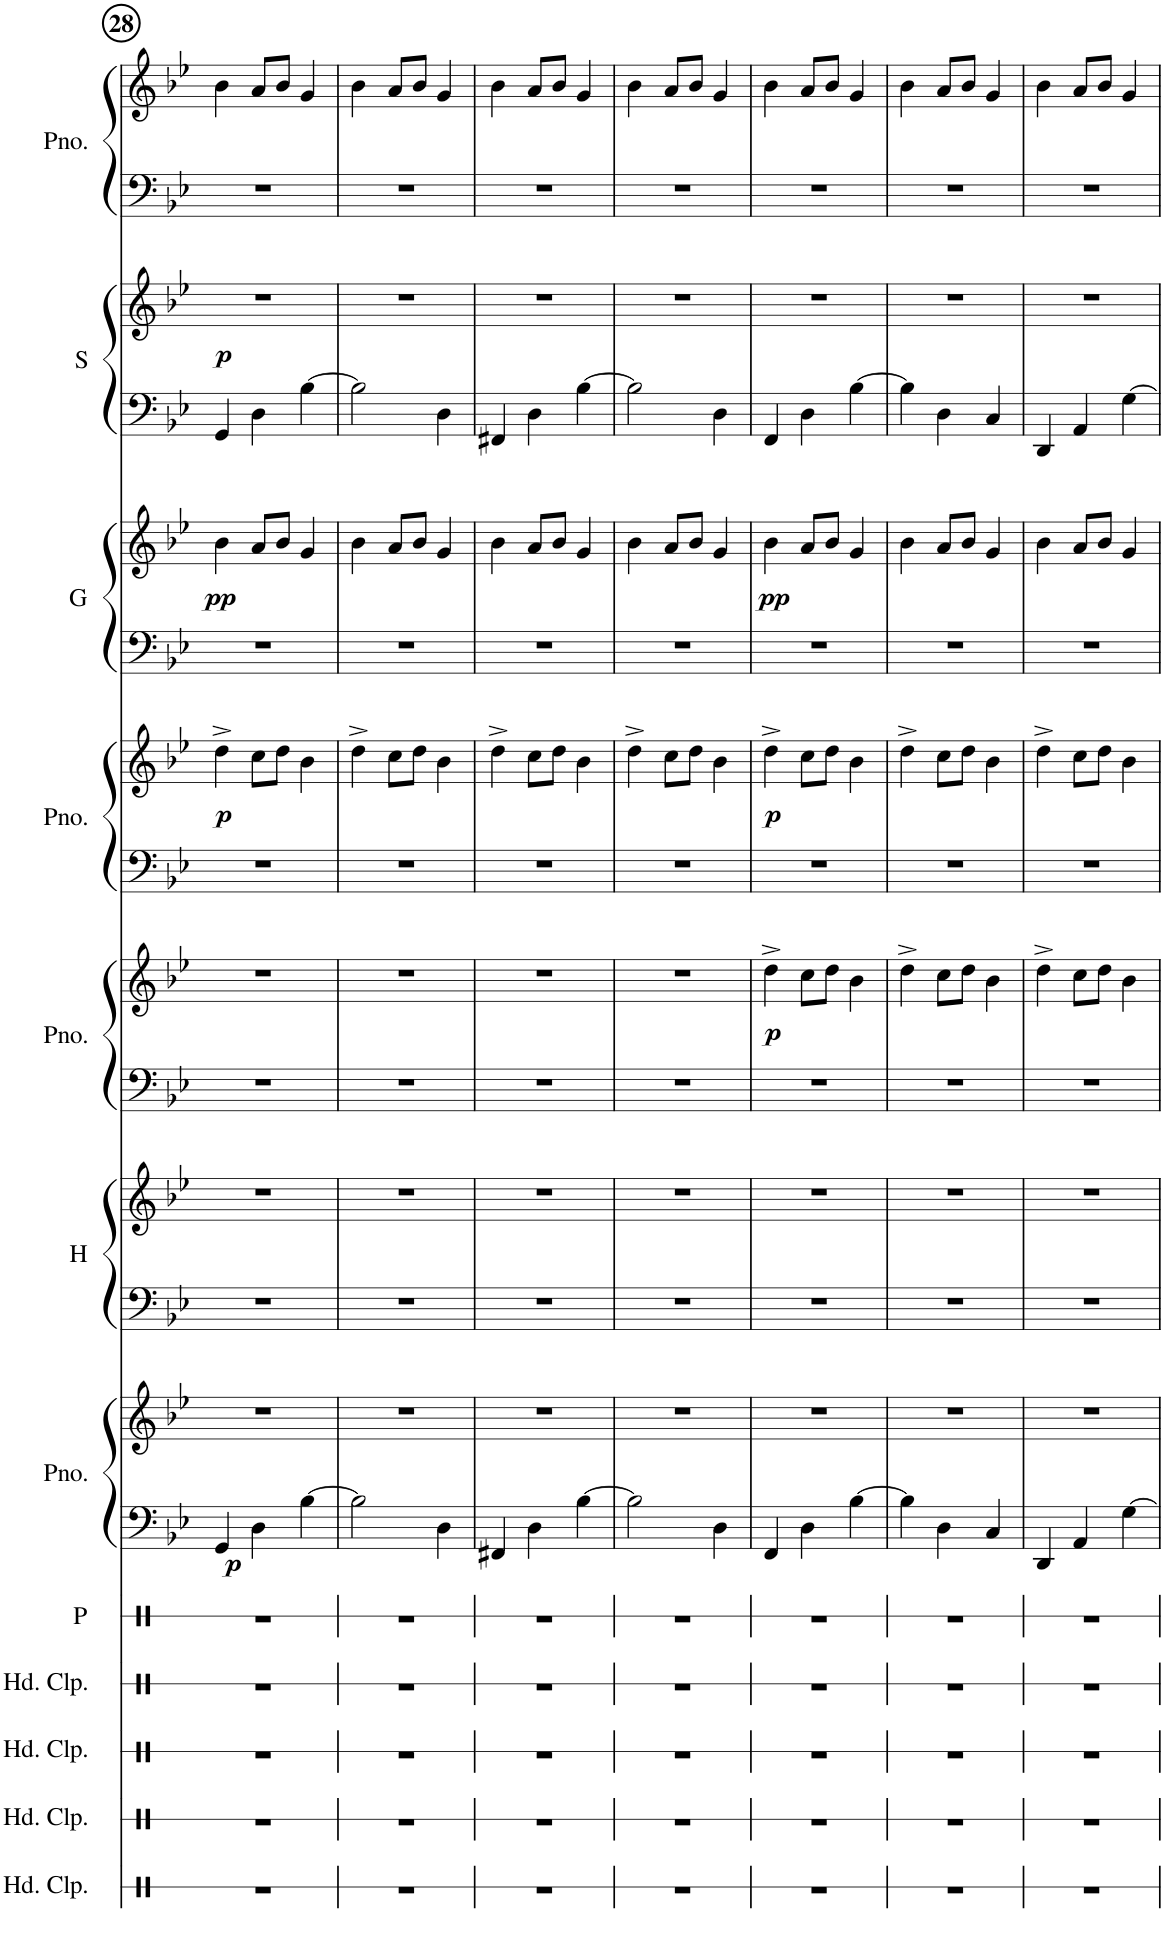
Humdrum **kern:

**kern	**kern	**kern	**kern	**kern	**kern	**kern	**dynam	**kern	**kern	**kern	**kern	**dynam	**kern	**kern	**dynam	**kern	**kern	**dynam	**kern	**kern	**dynam	**kern	**kern
*part12	*part11	*part10	*part9	*part8	*part7	*part7	*part7	*part6	*part6	*part5	*part5	*part5	*part4	*part4	*part4	*part3	*part3	*part3	*part2	*part2	*part2	*part1	*part1
*staff19	*staff18	*staff17	*staff16	*staff15	*staff14	*staff13	*staff13/14	*staff12	*staff11	*staff10	*staff9	*staff9/10	*staff8	*staff7	*staff7/8	*staff6	*staff5	*staff5/6	*staff4	*staff3	*staff3/4	*staff2	*staff1
*I"Hand Clap	*I"Hand Clap	*I"Hand Clap	*I"Hand Clap	*I"Panda	*I"Piano	*	*	*I"Makeup Cake	*	*I"Piano	*	*	*I"Piano	*	*	*I"Dumb One	*	*	*I"SANTA!	*	*	*I"Piano	*
*I'Hd. Clp.	*I'Hd. Clp.	*I'Hd. Clp.	*I'Hd. Clp.	*I'P	*I'Pno.	*	*	*	*	*I'Pno.	*	*	*I'Pno.	*	*	*	*	*	*I'S	*	*	*I'Pno.	*
!!LO:PB:g=z
*clefX	*clefX	*clefX	*clefX	*clefX	*clefF4	*clefG2	*	*clefF4	*clefG2	*clefF4	*clefG2	*	*clefF4	*clefG2	*	*clefF4	*clefG2	*	*clefF4	*clefG2	*	*clefF4	*clefG2
*k[]	*k[]	*k[]	*k[]	*k[]	*k[b-e-]	*k[b-e-]	*	*k[b-e-]	*k[b-e-]	*k[b-e-]	*k[b-e-]	*	*k[b-e-]	*k[b-e-]	*	*k[b-e-]	*k[b-e-]	*	*k[b-e-]	*k[b-e-]	*	*k[b-e-]	*k[b-e-]
*M3/4	*M3/4	*M3/4	*M3/4	*M3/4	*M3/4	*M3/4	*	*M3/4	*M3/4	*M3/4	*M3/4	*	*M3/4	*M3/4	*	*M3/4	*M3/4	*	*M3/4	*M3/4	*	*M3/4	*M3/4
=28	=28	=28	=28	=28	=28	=28	=28	=28	=28	=28	=28	=28	=28	=28	=28	=28	=28	=28	=28	=28	=28	=28	=28
!	!	!	!	!	!	!	!LO:DY:b=2	!	!	!	!	!	!	!	!LO:DY:b	!	!	!LO:DY:b	!	!	!LO:DY:b	!	!
2.r	2.r	2.r	2.r	2.r	4GG/	2.r	p	2.r	2.r	2.r	2.r	.	2.r	4dd^\	p	2.r	4b-\	pp	4GG/	2.r	p	2.r	4b-\
.	.	.	.	.	4D\	.	.	.	.	.	.	.	.	8cc\L	.	.	8a/L	.	4D\	.	.	.	8a/L
.	.	.	.	.	.	.	.	.	.	.	.	.	.	8dd\J	.	.	8b-/J	.	.	.	.	.	8b-/J
.	.	.	.	.	[4B-\	.	.	.	.	.	.	.	.	4b-\	.	.	4g/	.	[4B-\	.	.	.	4g/
=29	=29	=29	=29	=29	=29	=29	=29	=29	=29	=29	=29	=29	=29	=29	=29	=29	=29	=29	=29	=29	=29	=29	=29
2.r	2.r	2.r	2.r	2.r	2B-\]	2.r	.	2.r	2.r	2.r	2.r	.	2.r	4dd^\	.	2.r	4b-\	.	2B-\]	2.r	.	2.r	4b-\
.	.	.	.	.	.	.	.	.	.	.	.	.	.	8cc\L	.	.	8a/L	.	.	.	.	.	8a/L
.	.	.	.	.	.	.	.	.	.	.	.	.	.	8dd\J	.	.	8b-/J	.	.	.	.	.	8b-/J
.	.	.	.	.	4D\	.	.	.	.	.	.	.	.	4b-\	.	.	4g/	.	4D\	.	.	.	4g/
=30	=30	=30	=30	=30	=30	=30	=30	=30	=30	=30	=30	=30	=30	=30	=30	=30	=30	=30	=30	=30	=30	=30	=30
2.r	2.r	2.r	2.r	2.r	4FF#X/	2.r	.	2.r	2.r	2.r	2.r	.	2.r	4dd^\	.	2.r	4b-\	.	4FF#X/	2.r	.	2.r	4b-\
.	.	.	.	.	4D\	.	.	.	.	.	.	.	.	8cc\L	.	.	8a/L	.	4D\	.	.	.	8a/L
.	.	.	.	.	.	.	.	.	.	.	.	.	.	8dd\J	.	.	8b-/J	.	.	.	.	.	8b-/J
.	.	.	.	.	[4B-\	.	.	.	.	.	.	.	.	4b-\	.	.	4g/	.	[4B-\	.	.	.	4g/
=31	=31	=31	=31	=31	=31	=31	=31	=31	=31	=31	=31	=31	=31	=31	=31	=31	=31	=31	=31	=31	=31	=31	=31
2.r	2.r	2.r	2.r	2.r	2B-\]	2.r	.	2.r	2.r	2.r	2.r	.	2.r	4dd^\	.	2.r	4b-\	.	2B-\]	2.r	.	2.r	4b-\
.	.	.	.	.	.	.	.	.	.	.	.	.	.	8cc\L	.	.	8a/L	.	.	.	.	.	8a/L
.	.	.	.	.	.	.	.	.	.	.	.	.	.	8dd\J	.	.	8b-/J	.	.	.	.	.	8b-/J
.	.	.	.	.	4D\	.	.	.	.	.	.	.	.	4b-\	.	.	4g/	.	4D\	.	.	.	4g/
=32	=32	=32	=32	=32	=32	=32	=32	=32	=32	=32	=32	=32	=32	=32	=32	=32	=32	=32	=32	=32	=32	=32	=32
!	!	!	!	!	!	!	!	!	!	!	!	!LO:DY:b	!	!	!LO:DY:b	!	!	!LO:DY:b	!	!	!	!	!
2.r	2.r	2.r	2.r	2.r	4FF/	2.r	.	2.r	2.r	2.r	4dd^\	p	2.r	4dd^\	p	2.r	4b-\	pp	4FF/	2.r	.	2.r	4b-\
.	.	.	.	.	4D\	.	.	.	.	.	8cc\L	.	.	8cc\L	.	.	8a/L	.	4D\	.	.	.	8a/L
.	.	.	.	.	.	.	.	.	.	.	8dd\J	.	.	8dd\J	.	.	8b-/J	.	.	.	.	.	8b-/J
.	.	.	.	.	[4B-\	.	.	.	.	.	4b-\	.	.	4b-\	.	.	4g/	.	[4B-\	.	.	.	4g/
=33	=33	=33	=33	=33	=33	=33	=33	=33	=33	=33	=33	=33	=33	=33	=33	=33	=33	=33	=33	=33	=33	=33	=33
2.r	2.r	2.r	2.r	2.r	4B-\]	2.r	.	2.r	2.r	2.r	4dd^\	.	2.r	4dd^\	.	2.r	4b-\	.	4B-\]	2.r	.	2.r	4b-\
.	.	.	.	.	4D\	.	.	.	.	.	8cc\L	.	.	8cc\L	.	.	8a/L	.	4D\	.	.	.	8a/L
.	.	.	.	.	.	.	.	.	.	.	8dd\J	.	.	8dd\J	.	.	8b-/J	.	.	.	.	.	8b-/J
.	.	.	.	.	4C/	.	.	.	.	.	4b-\	.	.	4b-\	.	.	4g/	.	4C/	.	.	.	4g/
=34	=34	=34	=34	=34	=34	=34	=34	=34	=34	=34	=34	=34	=34	=34	=34	=34	=34	=34	=34	=34	=34	=34	=34
2.r	2.r	2.r	2.r	2.r	4DD/	2.r	.	2.r	2.r	2.r	4dd^\	.	2.r	4dd^\	.	2.r	4b-\	.	4DD/	2.r	.	2.r	4b-\
.	.	.	.	.	4AA/	.	.	.	.	.	8cc\L	.	.	8cc\L	.	.	8a/L	.	4AA/	.	.	.	8a/L
.	.	.	.	.	.	.	.	.	.	.	8dd\J	.	.	8dd\J	.	.	8b-/J	.	.	.	.	.	8b-/J
.	.	.	.	.	[4G\	.	.	.	.	.	4b-\	.	.	4b-\	.	.	4g/	.	[4G\	.	.	.	4g/
=	=	=	=	=	=	=	=	=	=	=	=	=	=	=	=	=	=	=	=	=	=	=	=
*-	*-	*-	*-	*-	*-	*-	*-	*-	*-	*-	*-	*-	*-	*-	*-	*-	*-	*-	*-	*-	*-	*-	*-
